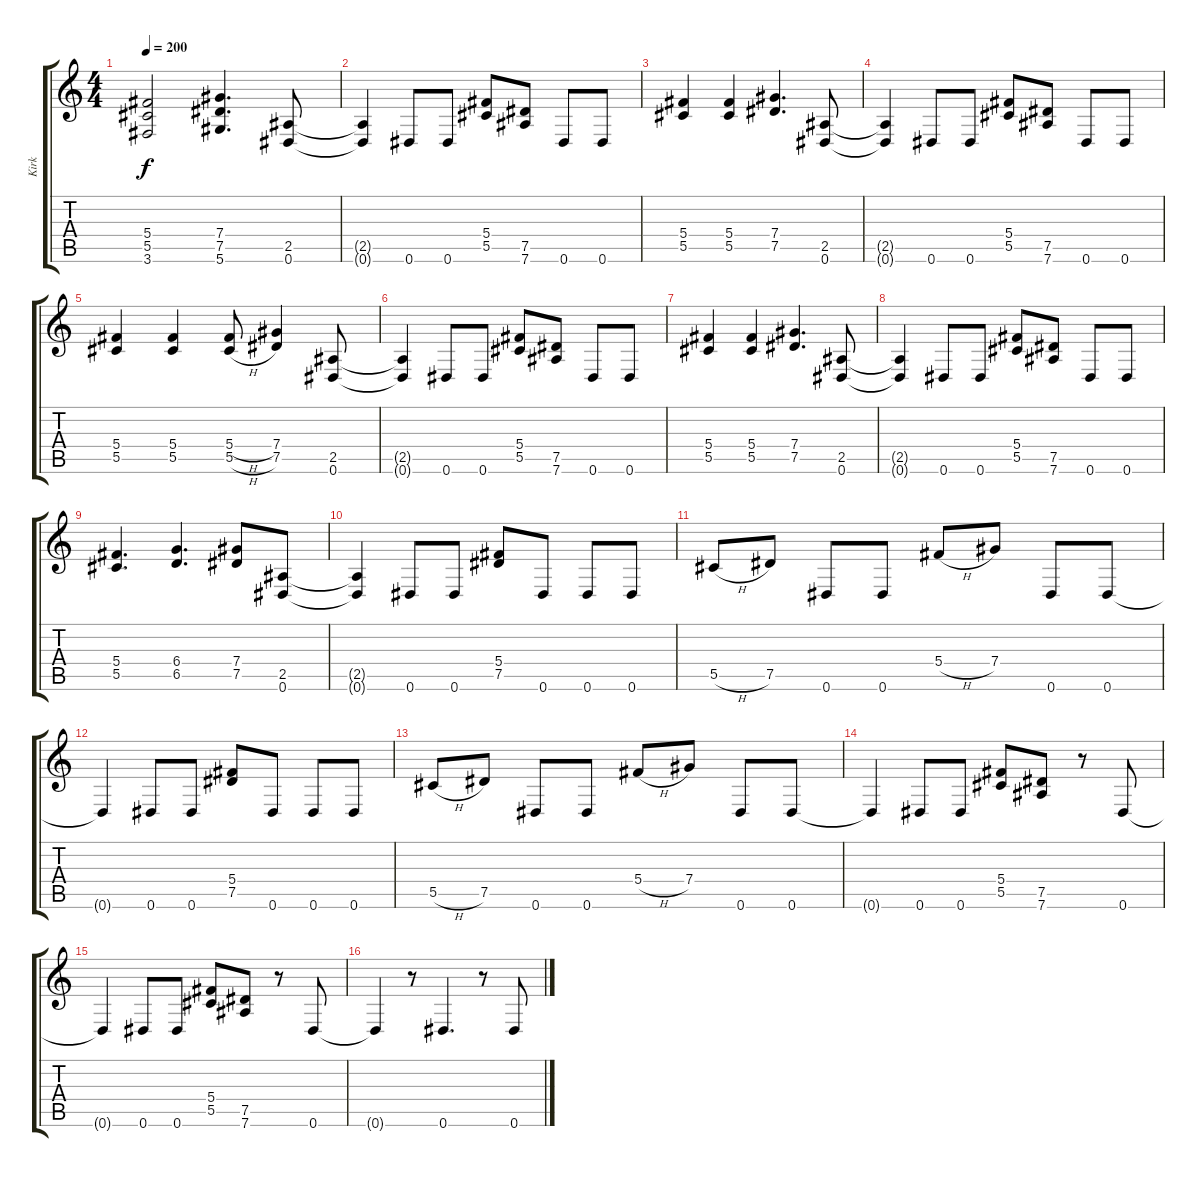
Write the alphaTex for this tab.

\track ("Kirk" "Kirk") {instrument overdrivenguitar}
\staff {score tabs}
\tuning (Eb4 Bb3 Gb3 Db3 Ab2 Eb2) {hide}
\ts (4 4)
\tempo 200
\clef g2
\ks c
(5.4 5.5 3.6).2{dy f} (7.4 7.5 5.6).4{d} (2.5 0.6).8 |
(2.5{t} 0.6{t}).4 0.6.8 0.6.8 (5.4 5.5).8 (7.5 7.6).8 0.6.8 0.6.8 |
(5.4 5.5).4 (5.4 5.5).4 (7.4 7.5).4{d} (2.5 0.6).8 |
(2.5{t} 0.6{t}).4 0.6.8 0.6.8 (5.4 5.5).8 (7.5 7.6).8 0.6.8 0.6.8 |
(5.4 5.5).4 (5.4 5.5).4 (5.4{h} 5.5{h}).8 (7.4 7.5).4 (2.5 0.6).8 |
(2.5{t} 0.6{t}).4 0.6.8 0.6.8 (5.4 5.5).8 (7.5 7.6).8 0.6.8 0.6.8 |
(5.4 5.5).4 (5.4 5.5).4 (7.4 7.5).4{d} (2.5 0.6).8 |
(2.5{t} 0.6{t}).4 0.6.8 0.6.8 (5.4 5.5).8 (7.5 7.6).8 0.6.8 0.6.8 |
(5.4 5.5).4{d} (6.4 6.5).4{d} (7.4 7.5).8 (2.5 0.6).8 |
(2.5{t} 0.6{t}).4 0.6.8 0.6.8 (5.4 7.5).8 0.6.8 0.6.8 0.6.8 |
5.5{h}.8 7.5.8 0.6.8 0.6.8 5.4{h}.8 7.4.8 0.6.8 0.6.8 |
0.6{t}.4 0.6.8 0.6.8 (5.4 7.5).8 0.6.8 0.6.8 0.6.8 |
5.5{h}.8 7.5.8 0.6.8 0.6.8 5.4{h}.8 7.4.8 0.6.8 0.6.8 |
0.6{t}.4 0.6.8 0.6.8 (5.4 5.5).8 (7.5 7.6).8 r.8 0.6.8 |
0.6{t}.4 0.6.8 0.6.8 (5.4 5.5).8 (7.5 7.6).8 r.8 0.6.8 |
0.6{t}.4 r.8 0.6.4{d} r.8 0.6.8
